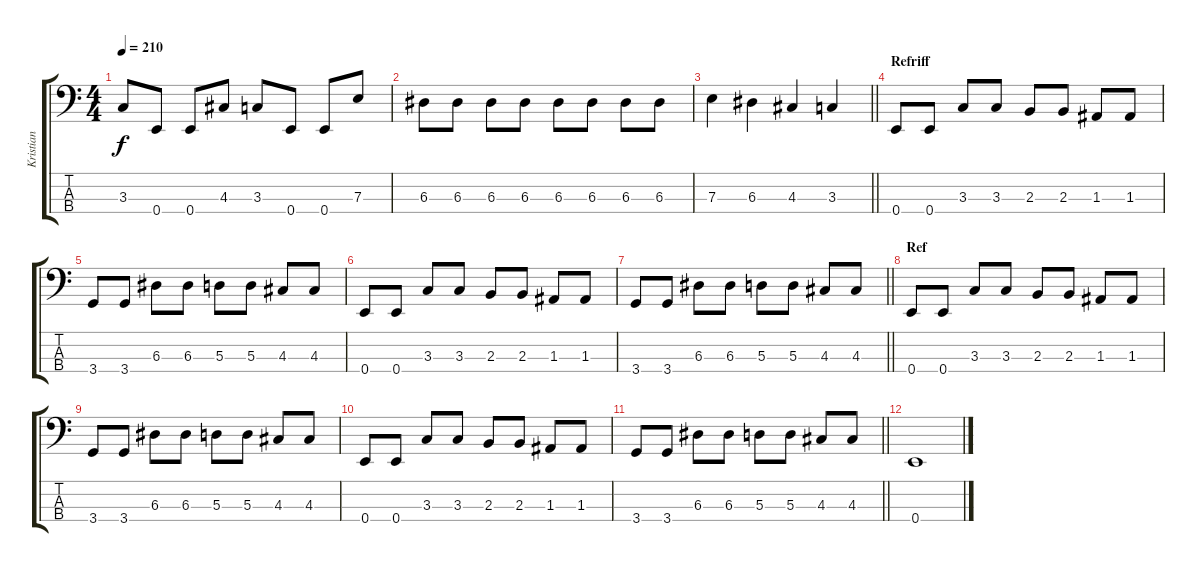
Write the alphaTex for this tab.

\track ("Kristian" "Kristian") {instrument electricbassfinger}
\staff {score tabs}
\tuning (G2 D2 A1 E1) {hide}
\ts (4 4)
\tempo 210
\clef f4
\ks c
3.3.8{dy f} 0.4.8 0.4.8 4.3.8 3.3.8 0.4.8 0.4.8 7.3.8 |
6.3.8 6.3.8 6.3.8 6.3.8 6.3.8 6.3.8 6.3.8 6.3.8 |
\barLineRight lightlight
7.3.4 6.3.4 4.3.4 3.3.4 |
\section ("" "Refriff")
0.4.8 0.4.8 3.3.8 3.3.8 2.3.8 2.3.8 1.3.8 1.3.8 |
3.4.8 3.4.8 6.3.8 6.3.8 5.3.8 5.3.8 4.3.8 4.3.8 |
0.4.8 0.4.8 3.3.8 3.3.8 2.3.8 2.3.8 1.3.8 1.3.8 |
\barLineRight lightlight
3.4.8 3.4.8 6.3.8 6.3.8 5.3.8 5.3.8 4.3.8 4.3.8 |
\section ("" "Ref")
0.4.8 0.4.8 3.3.8 3.3.8 2.3.8 2.3.8 1.3.8 1.3.8 |
3.4.8 3.4.8 6.3.8 6.3.8 5.3.8 5.3.8 4.3.8 4.3.8 |
0.4.8 0.4.8 3.3.8 3.3.8 2.3.8 2.3.8 1.3.8 1.3.8 |
\barLineRight lightlight
3.4.8 3.4.8 6.3.8 6.3.8 5.3.8 5.3.8 4.3.8 4.3.8 |
\section ("" "")
0.4.1
